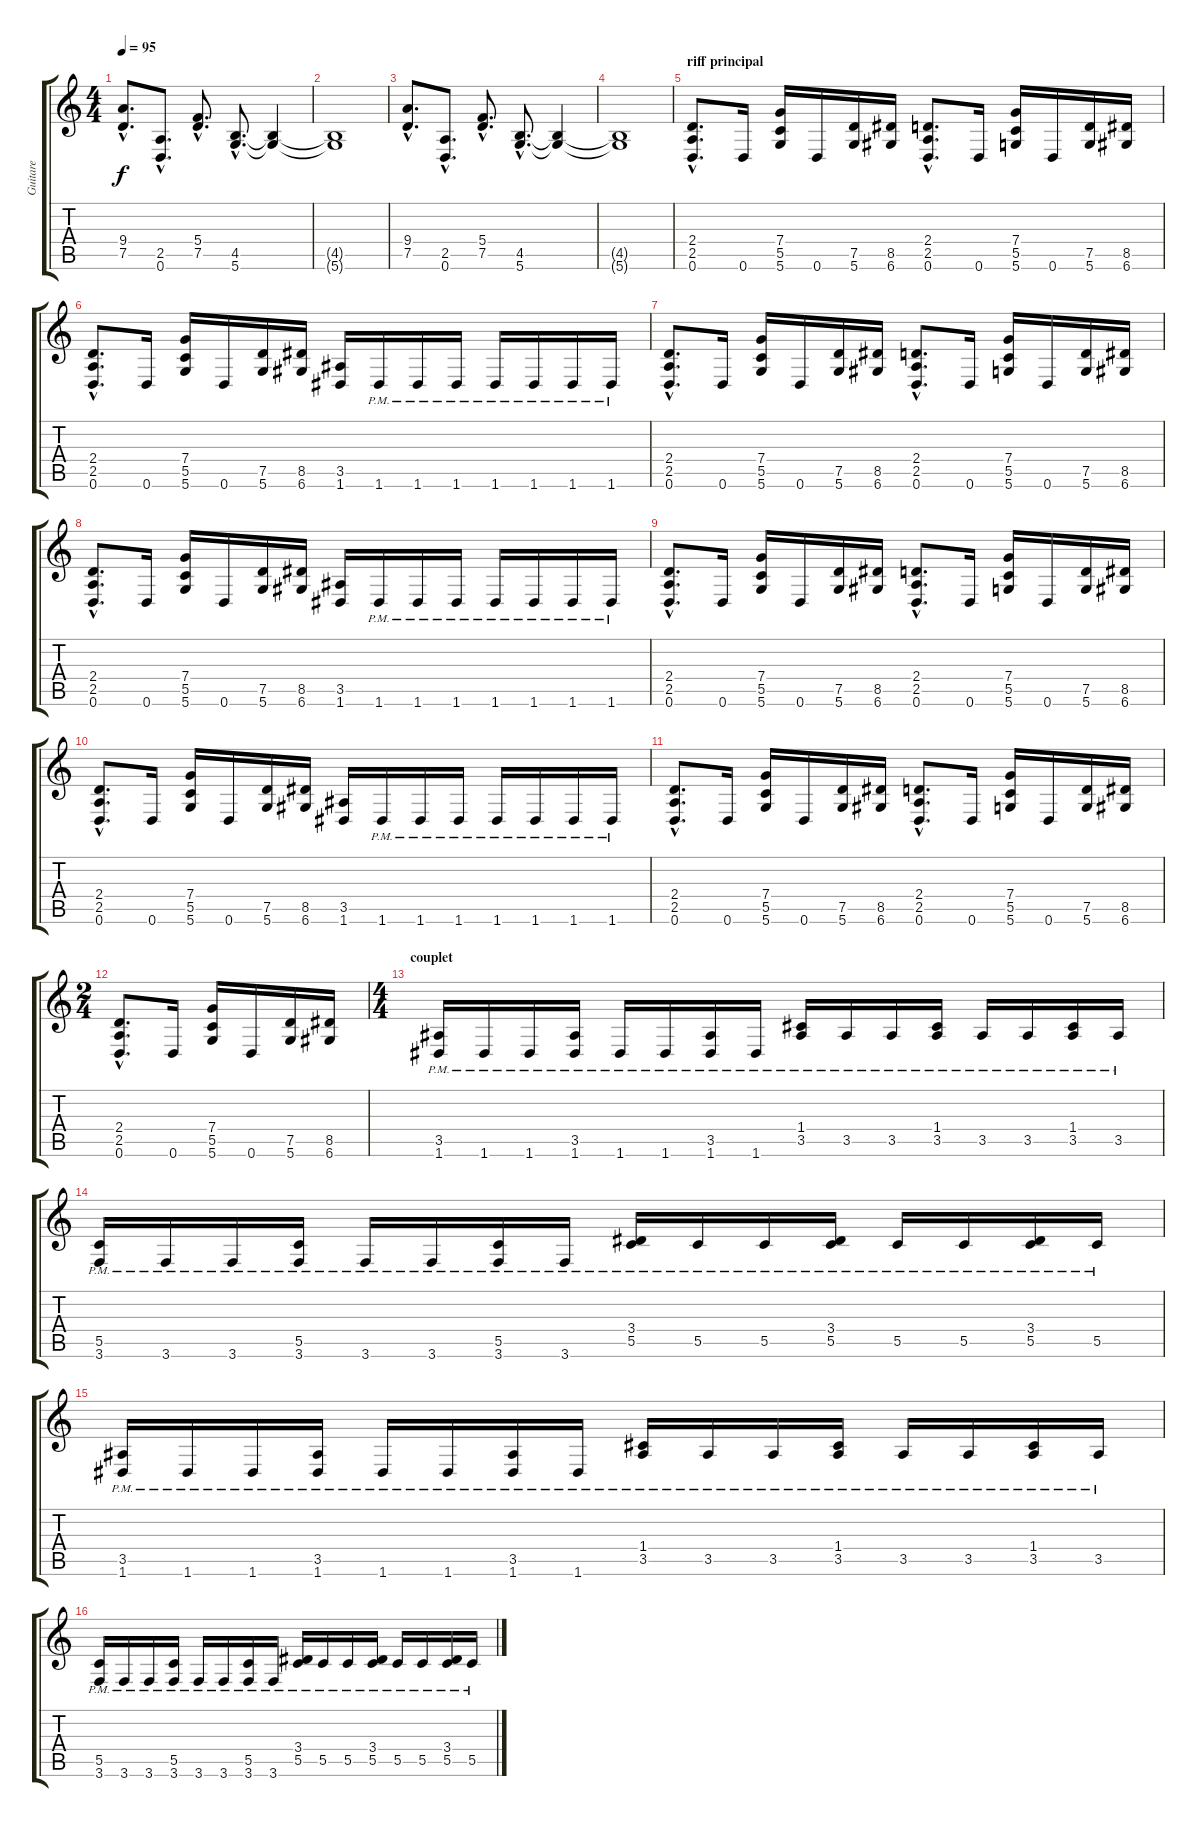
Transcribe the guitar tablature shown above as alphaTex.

\track ("Guitare" "Guitare") {instrument distortionguitar}
\staff {score tabs}
\tuning (D4 A3 F3 C3 G2 D2) {hide}
\ts (4 4)
\tempo 95
\clef g2
\ks c
(9.4{hac} 7.5{hac}).8{d dy f} (2.5{hac} 0.6{hac}).8{d} (5.4{hac} 7.5{hac}).8{d} (4.5{hac} 5.6{hac}).8{d} (4.5{t} 5.6{t}).4 |
(4.5{t} 5.6{t}).1 |
(9.4{hac} 7.5{hac}).8{d} (2.5{hac} 0.6{hac}).8{d} (5.4{hac} 7.5{hac}).8{d} (4.5{hac} 5.6{hac}).8{d} (4.5{t} 5.6{t}).4 |
(4.5{t} 5.6{t}).1 |
\section ("" "riff principal")
(2.4{hac} 2.5{hac} 0.6{hac}).8{d} 0.6.16 (7.4 5.5 5.6).16 0.6.16 (7.5 5.6).16 (8.5 6.6).16 (2.4{hac} 2.5{hac} 0.6{hac}).8{d} 0.6.16 (7.4 5.5 5.6).16 0.6.16 (7.5 5.6).16 (8.5 6.6).16 |
(2.4{hac} 2.5{hac} 0.6{hac}).8{d} 0.6.16 (7.4 5.5 5.6).16 0.6.16 (7.5 5.6).16 (8.5 6.6).16 (3.5 1.6).16 1.6{pm}.16 1.6{pm}.16 1.6{pm}.16 1.6{pm}.16 1.6{pm}.16 1.6{pm}.16 1.6{pm}.16 |
(2.4{hac} 2.5{hac} 0.6{hac}).8{d} 0.6.16 (7.4 5.5 5.6).16 0.6.16 (7.5 5.6).16 (8.5 6.6).16 (2.4{hac} 2.5{hac} 0.6{hac}).8{d} 0.6.16 (7.4 5.5 5.6).16 0.6.16 (7.5 5.6).16 (8.5 6.6).16 |
(2.4{hac} 2.5{hac} 0.6{hac}).8{d} 0.6.16 (7.4 5.5 5.6).16 0.6.16 (7.5 5.6).16 (8.5 6.6).16 (3.5 1.6).16 1.6{pm}.16 1.6{pm}.16 1.6{pm}.16 1.6{pm}.16 1.6{pm}.16 1.6{pm}.16 1.6{pm}.16 |
(2.4{hac} 2.5{hac} 0.6{hac}).8{d} 0.6.16 (7.4 5.5 5.6).16 0.6.16 (7.5 5.6).16 (8.5 6.6).16 (2.4{hac} 2.5{hac} 0.6{hac}).8{d} 0.6.16 (7.4 5.5 5.6).16 0.6.16 (7.5 5.6).16 (8.5 6.6).16 |
(2.4{hac} 2.5{hac} 0.6{hac}).8{d} 0.6.16 (7.4 5.5 5.6).16 0.6.16 (7.5 5.6).16 (8.5 6.6).16 (3.5 1.6).16 1.6{pm}.16 1.6{pm}.16 1.6{pm}.16 1.6{pm}.16 1.6{pm}.16 1.6{pm}.16 1.6{pm}.16 |
(2.4{hac} 2.5{hac} 0.6{hac}).8{d} 0.6.16 (7.4 5.5 5.6).16 0.6.16 (7.5 5.6).16 (8.5 6.6).16 (2.4{hac} 2.5{hac} 0.6{hac}).8{d} 0.6.16 (7.4 5.5 5.6).16 0.6.16 (7.5 5.6).16 (8.5 6.6).16 |
\ts (2 4)
(2.4{hac} 2.5{hac} 0.6{hac}).8{d} 0.6.16 (7.4 5.5 5.6).16 0.6.16 (7.5 5.6).16 (8.5 6.6).16 |
\ts (4 4)
\section ("" "couplet")
(3.5 1.6{pm}).16 1.6{pm}.16 1.6{pm}.16 (3.5 1.6{pm}).16 1.6{pm}.16 1.6{pm}.16 (3.5 1.6{pm}).16 1.6{pm}.16 (1.4{pm} 3.5{pm}).16 3.5{pm}.16 3.5{pm}.16 (1.4{pm} 3.5{pm}).16 3.5{pm}.16 3.5{pm}.16 (1.4{pm} 3.5{pm}).16 3.5{pm}.16 |
(5.5 3.6{pm}).16 3.6{pm}.16 3.6{pm}.16 (5.5 3.6{pm}).16 3.6{pm}.16 3.6{pm}.16 (5.5 3.6{pm}).16 3.6{pm}.16 (3.4{pm} 5.5{pm}).16 5.5{pm}.16 5.5{pm}.16 (3.4{pm} 5.5{pm}).16 5.5{pm}.16 5.5{pm}.16 (3.4{pm} 5.5{pm}).16 5.5{pm}.16 |
(3.5 1.6{pm}).16 1.6{pm}.16 1.6{pm}.16 (3.5 1.6{pm}).16 1.6{pm}.16 1.6{pm}.16 (3.5 1.6{pm}).16 1.6{pm}.16 (1.4{pm} 3.5{pm}).16 3.5{pm}.16 3.5{pm}.16 (1.4{pm} 3.5{pm}).16 3.5{pm}.16 3.5{pm}.16 (1.4{pm} 3.5{pm}).16 3.5{pm}.16 |
(5.5 3.6{pm}).16 3.6{pm}.16 3.6{pm}.16 (5.5 3.6{pm}).16 3.6{pm}.16 3.6{pm}.16 (5.5 3.6{pm}).16 3.6{pm}.16 (3.4{pm} 5.5{pm}).16 5.5{pm}.16 5.5{pm}.16 (3.4{pm} 5.5{pm}).16 5.5{pm}.16 5.5{pm}.16 (3.4{pm} 5.5{pm}).16 5.5{pm}.16
